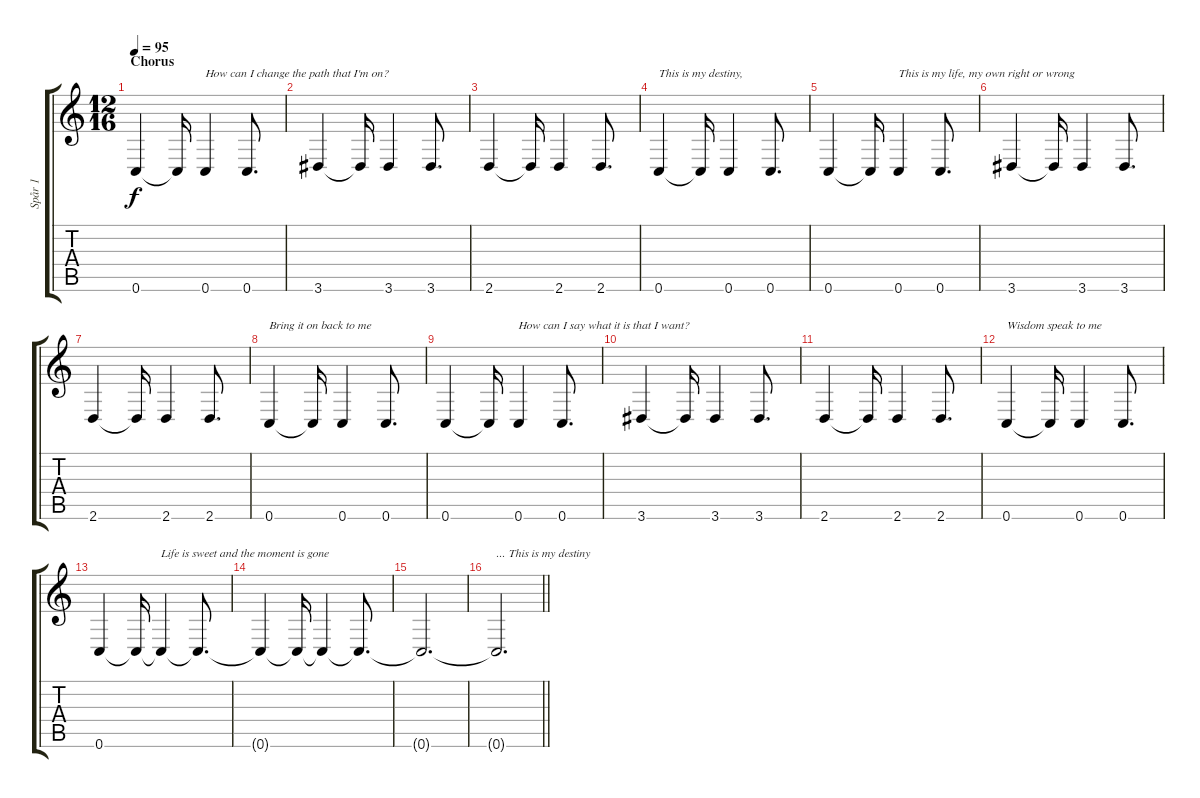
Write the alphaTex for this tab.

\track ("Spår 1" "Spår 1") {instrument synthbass2}
\staff {score tabs}
\tuning (C4 G3 Eb3 Bb2 F2 C2) {hide}
\ts (12 16)
\section ("" "Chorus")
\tempo 95
\clef g2
\ks c
0.6.4{dy f instrument electricbassfinger} 0.6{t}.16 0.6.4{txt "How can I change the path that I'm on?"} 0.6.8{d} |
3.6.4 3.6{t}.16 3.6.4 3.6.8{d} |
2.6.4 2.6{t}.16 2.6.4 2.6.8{d} |
0.6.4{txt "This is my destiny," instrument electricbassfinger} 0.6{t}.16 0.6.4 0.6.8{d} |
0.6.4 0.6{t}.16 0.6.4{txt "This is my life, my own right or wrong"} 0.6.8{d} |
3.6.4 3.6{t}.16 3.6.4 3.6.8{d} |
2.6.4 2.6{t}.16 2.6.4 2.6.8{d} |
0.6.4{txt "Bring it on back to me" instrument electricbassfinger} 0.6{t}.16 0.6.4 0.6.8{d} |
0.6.4 0.6{t}.16 0.6.4{txt "How can I say what it is that I want?"} 0.6.8{d} |
3.6.4 3.6{t}.16 3.6.4 3.6.8{d} |
2.6.4 2.6{t}.16 2.6.4 2.6.8{d} |
0.6.4{txt "Wisdom speak to me" instrument electricbassfinger} 0.6{t}.16 0.6.4 0.6.8{d} |
0.6.4 0.6{t}.16 0.6{t}.4{txt "Life is sweet and the moment is gone"} 0.6{t}.8{d} |
0.6{t}.4 0.6{t}.16 0.6{t}.4 0.6{t}.8{d} |
0.6{t}.2{d} |
\barLineRight lightlight
0.6{t}.2{d txt "... This is my destiny"}
